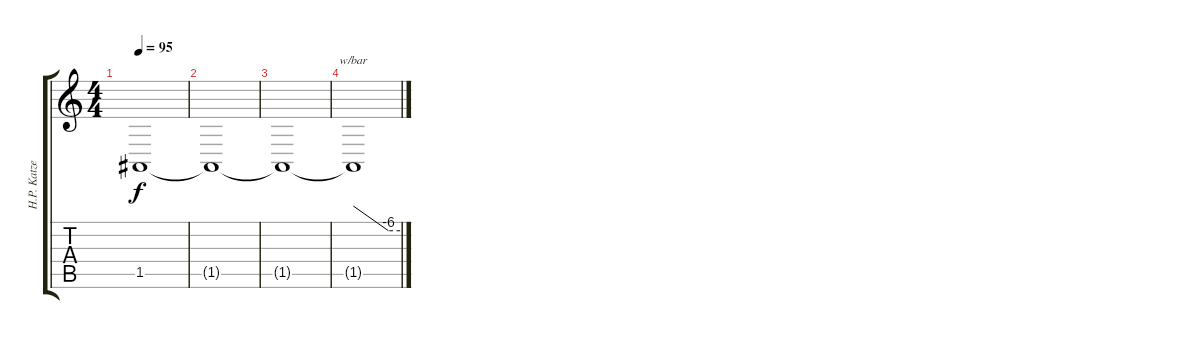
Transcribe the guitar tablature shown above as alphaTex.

\track ("H.P. Katzenburg (Strings)" "H.P. Katze") {instrument synthstrings1}
\staff {score tabs}
\tuning (E4 B3 G3 D3 A2 E2) {hide}
\ts (4 4)
\tempo 95
\clef g2
\ks c
1.5{t}.1{dy f} |
1.5{t}.1 |
1.5{t}.1 |
1.5{t}.1{tbe (custom default 0 0 45 -24 60 -24)}
